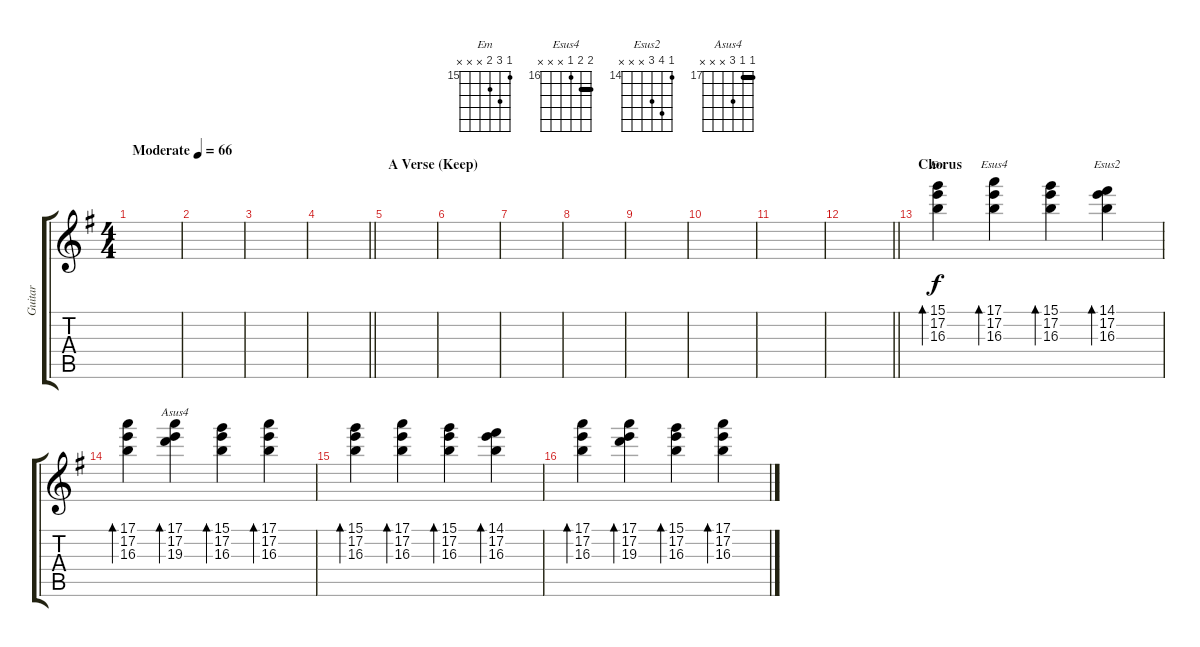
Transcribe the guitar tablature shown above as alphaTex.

\track ("Guitar" "Guitar") {instrument acousticguitarsteel}
\staff {score tabs}
\tuning (E4 B3 G3 D3 A2 E2) {hide}
\chord ("Em" 15 17 16 x x x) {firstfret 15}
\chord ("Esus4" 17 17 16 x x x) {firstfret 16 barre 17}
\chord ("Esus2" 14 17 16 x x x) {firstfret 14}
\chord ("Asus4" 17 17 19 x x x) {firstfret 17 barre 17}
\ts (4 4)
\tempo (66 "Moderate")
\clef g2
\ks eminor
|
|
|
\barLineRight lightlight
|
\section ("" "A Verse (Keep)")
|
|
|
|
|
|
|
\barLineRight lightlight
|
\section ("" "Chorus")
(15.1 17.2 16.3).4{bd 60 ch "Em"} (17.1 17.2 16.3).4{bd 60 ch "Esus4"} (15.1 17.2 16.3).4{bd 60} (14.1 17.2 16.3).4{bd 60 ch "Esus2"} |
(17.1 17.2 16.3).4{bd 60} (17.1 17.2 19.3).4{bd 60 ch "Asus4"} (15.1 17.2 16.3).4{bd 60} (17.1 17.2 16.3).4{bd 60} |
(15.1 17.2 16.3).4{bd 60} (17.1 17.2 16.3).4{bd 60} (15.1 17.2 16.3).4{bd 60} (14.1 17.2 16.3).4{bd 60} |
(17.1 17.2 16.3).4{bd 60} (17.1 17.2 19.3).4{bd 60} (15.1 17.2 16.3).4{bd 60} (17.1 17.2 16.3).4{bd 60}
